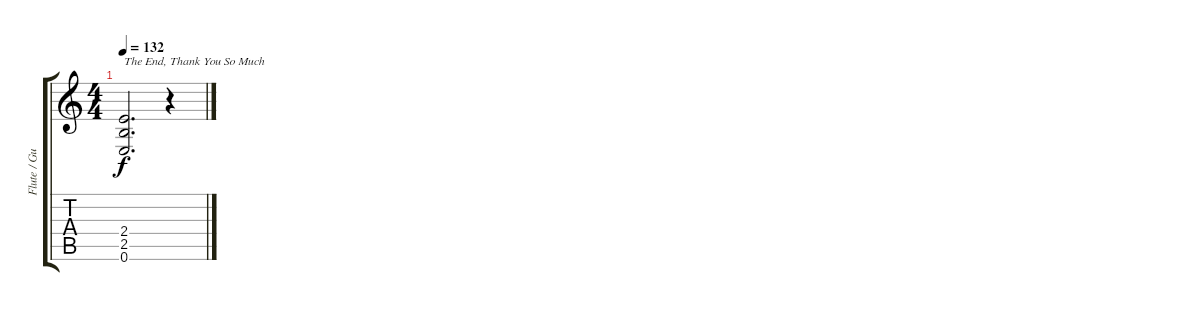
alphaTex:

\track ("Flute / Guitar" "Flute / Gu") {instrument distortionguitar}
\staff {score tabs}
\tuning (E4 B3 G3 D3 A2 E2) {hide}
\ts (4 4)
\tempo 132
\clef g2
\ks c
(2.4{t} 2.5{t} 0.6{t}).2{d txt "The End, Thank You So Much" dy f} r.4
